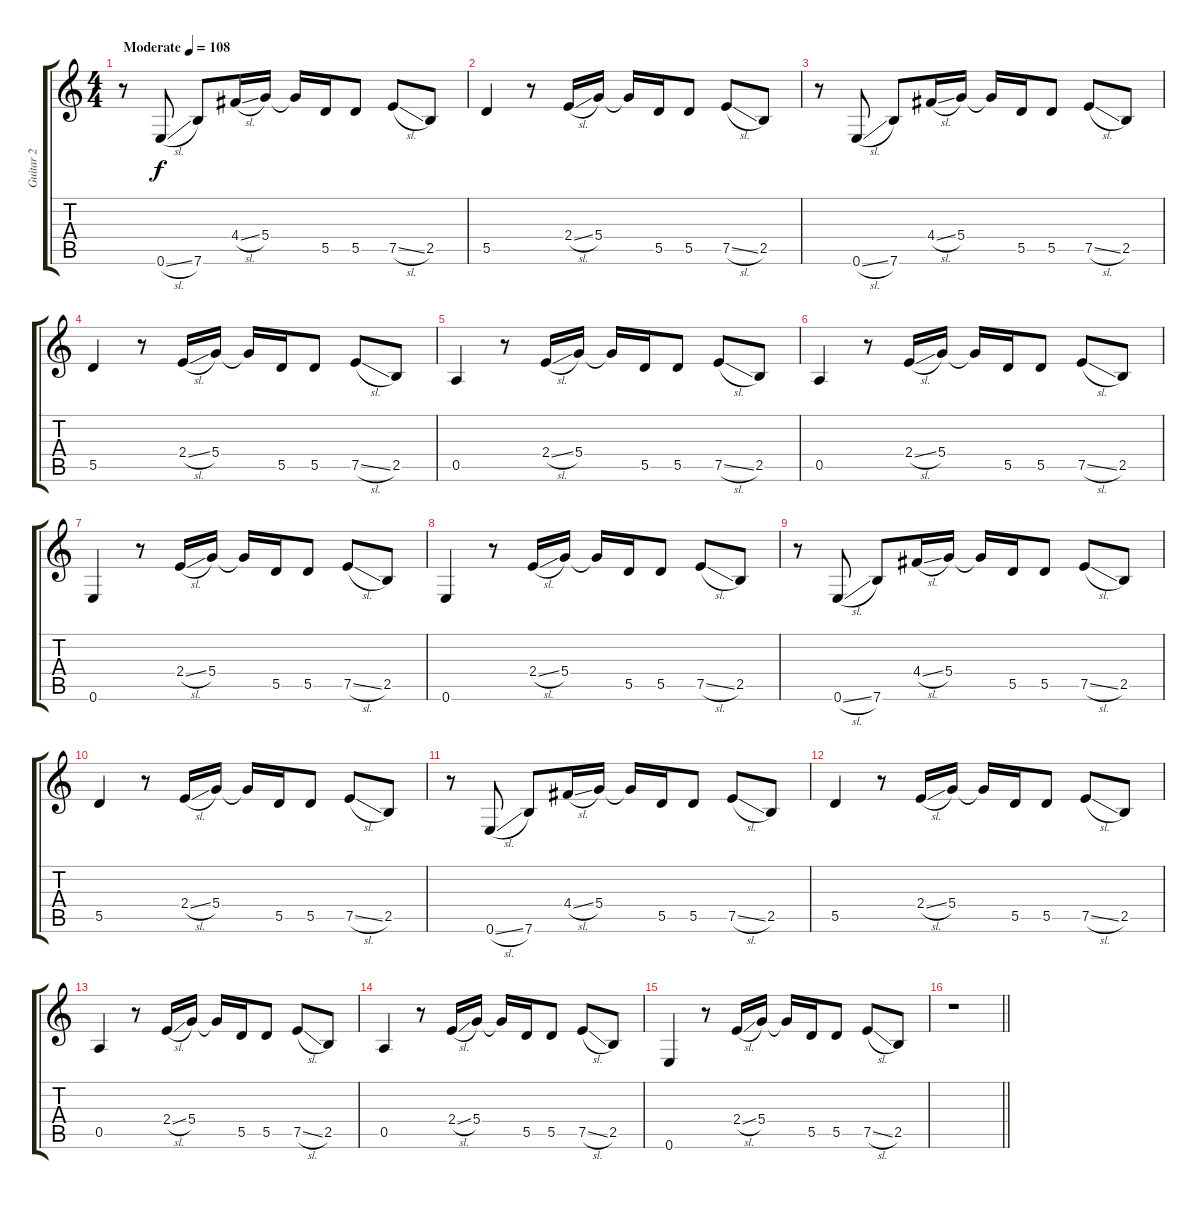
\track ("Guitar 2" "Guitar 2") {instrument electricguitarclean}
\staff {score tabs}
\tuning (E4 B3 G3 D3 A2 E2) {hide}
\ts (4 4)
\tempo (108 "Moderate")
\clef g2
\ks c
r.8{dy f instrument electricguitarclean} 0.6{sl}.8 7.6.8 4.4{sl}.16 5.4.16 5.4{t}.16 5.5.16 5.5.8 7.5{sl}.8 2.5.8 |
5.5.4 r.8 2.4{sl}.16 5.4.16 5.4{t}.16 5.5.16 5.5.8 7.5{sl}.8 2.5.8 |
r.8 0.6{sl}.8 7.6.8 4.4{sl}.16 5.4.16 5.4{t}.16 5.5.16 5.5.8 7.5{sl}.8 2.5.8 |
5.5.4 r.8 2.4{sl}.16 5.4.16 5.4{t}.16 5.5.16 5.5.8 7.5{sl}.8 2.5.8 |
0.5.4 r.8 2.4{sl}.16 5.4.16 5.4{t}.16 5.5.16 5.5.8 7.5{sl}.8 2.5.8 |
0.5.4 r.8 2.4{sl}.16 5.4.16 5.4{t}.16 5.5.16 5.5.8 7.5{sl}.8 2.5.8 |
0.6.4 r.8 2.4{sl}.16 5.4.16 5.4{t}.16 5.5.16 5.5.8 7.5{sl}.8 2.5.8 |
0.6.4 r.8 2.4{sl}.16 5.4.16 5.4{t}.16 5.5.16 5.5.8 7.5{sl}.8 2.5.8 |
r.8 0.6{sl}.8 7.6.8 4.4{sl}.16 5.4.16 5.4{t}.16 5.5.16 5.5.8 7.5{sl}.8 2.5.8 |
5.5.4 r.8 2.4{sl}.16 5.4.16 5.4{t}.16 5.5.16 5.5.8 7.5{sl}.8 2.5.8 |
r.8 0.6{sl}.8 7.6.8 4.4{sl}.16 5.4.16 5.4{t}.16 5.5.16 5.5.8 7.5{sl}.8 2.5.8 |
5.5.4 r.8 2.4{sl}.16 5.4.16 5.4{t}.16 5.5.16 5.5.8 7.5{sl}.8 2.5.8 |
0.5.4 r.8 2.4{sl}.16 5.4.16 5.4{t}.16 5.5.16 5.5.8 7.5{sl}.8 2.5.8 |
0.5.4 r.8 2.4{sl}.16 5.4.16 5.4{t}.16 5.5.16 5.5.8 7.5{sl}.8 2.5.8 |
0.6.4 r.8 2.4{sl}.16 5.4.16 5.4{t}.16 5.5.16 5.5.8 7.5{sl}.8 2.5.8 |
\barLineRight lightlight
r.1
